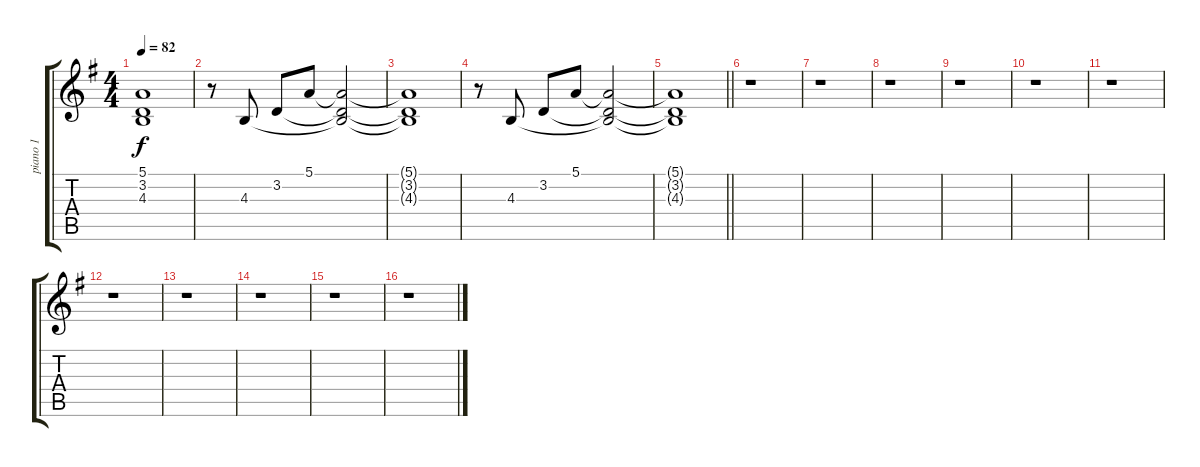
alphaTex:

\track ("piano 1" "piano 1") {instrument celesta}
\staff {score tabs}
\tuning (E4 B3 G3 D3 A2 E2) {hide}
\ts (4 4)
\tempo 82
\clef g2
\ks g
(5.1{t} 3.2{t} 4.3{t}).1{dy f} |
r.8 4.3.8 3.2.8 5.1.8 (5.1{t} 3.2{t} 4.3{t}).2 |
(5.1{t} 3.2{t} 4.3{t}).1 |
r.8 4.3.8 3.2.8 5.1.8 (5.1{t} 3.2{t} 4.3{t}).2 |
\barLineRight lightlight
(5.1{t} 3.2{t} 4.3{t}).1 |
r.1 |
r.1 |
r.1 |
r.1 |
r.1 |
r.1 |
r.1 |
r.1 |
r.1 |
r.1 |
r.1
